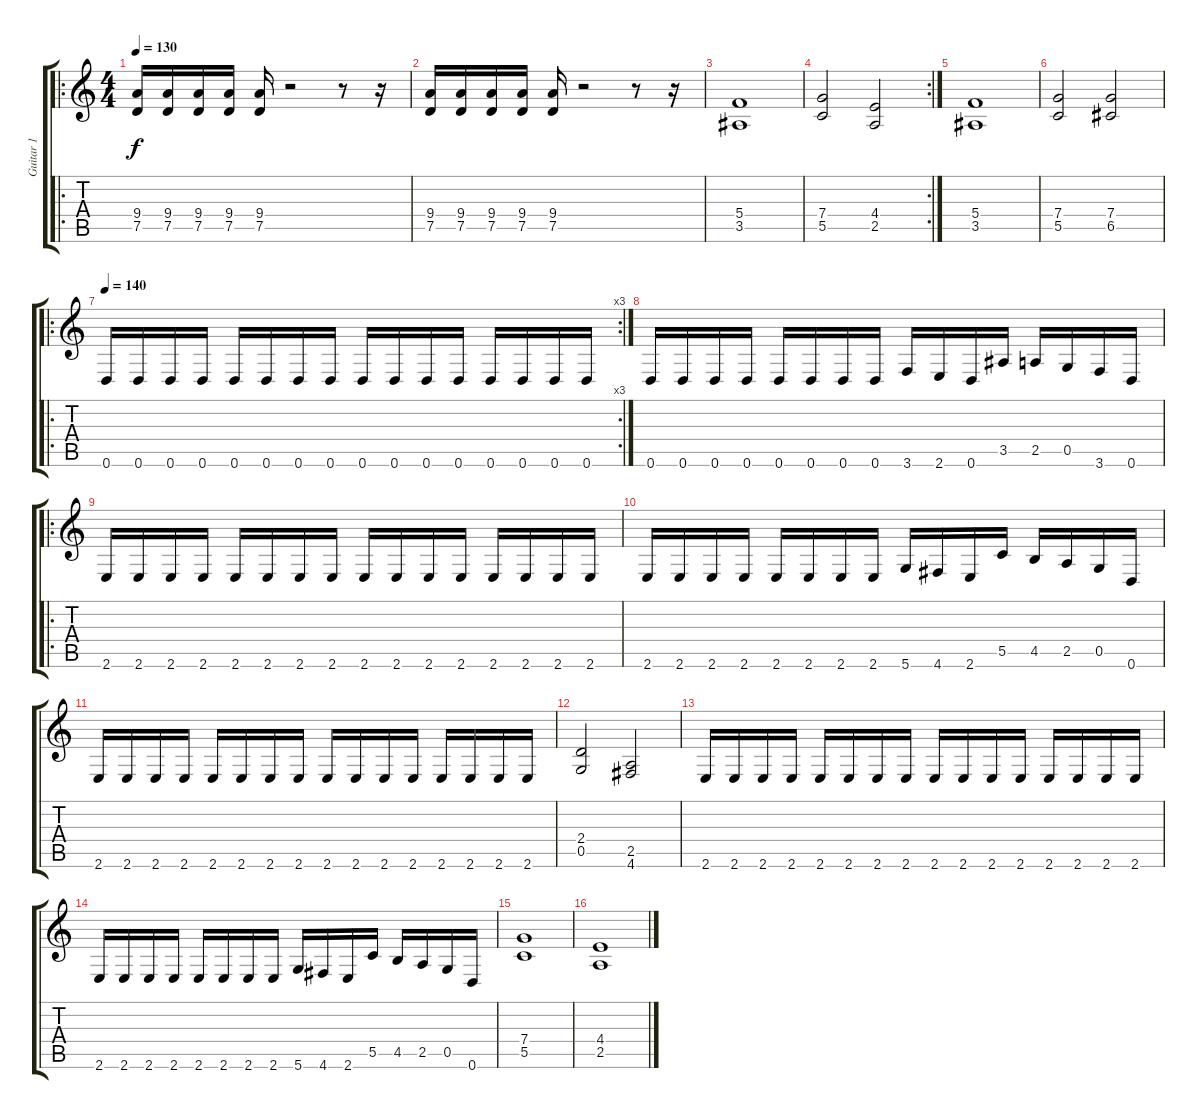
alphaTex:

\track ("Guitar 1" "Guitar 1") {instrument distortionguitar}
\staff {score tabs}
\tuning (D4 A3 F3 C3 G2 D2) {hide}
\ro
\ts (4 4)
\tempo 130
\clef g2
\ks c
(9.4 7.5).16{dy f balance 0 instrument distortionguitar} (9.4 7.5).16 (9.4 7.5).16 (9.4 7.5).16 (9.4 7.5).16 r.2 r.8 r.16 |
(9.4 7.5).16 (9.4 7.5).16 (9.4 7.5).16 (9.4 7.5).16 (9.4 7.5).16 r.2 r.8 r.16 |
(5.4 3.5).1 |
\rc 2
(7.4 5.5).2 (4.4 2.5).2 |
(5.4 3.5).1 |
(7.4 5.5).2 (7.4 6.5).2 |
\ro
\rc 3
\tempo 140
0.6.16 0.6.16 0.6.16 0.6.16 0.6.16 0.6.16 0.6.16 0.6.16 0.6.16 0.6.16 0.6.16 0.6.16 0.6.16 0.6.16 0.6.16 0.6.16 |
0.6.16 0.6.16 0.6.16 0.6.16 0.6.16 0.6.16 0.6.16 0.6.16 3.6.16 2.6.16 0.6.16 3.5.16 2.5.16 0.5.16 3.6.16 0.6.16 |
\ro
2.6.16 2.6.16 2.6.16 2.6.16 2.6.16 2.6.16 2.6.16 2.6.16 2.6.16 2.6.16 2.6.16 2.6.16 2.6.16 2.6.16 2.6.16 2.6.16 |
2.6.16 2.6.16 2.6.16 2.6.16 2.6.16 2.6.16 2.6.16 2.6.16 5.6.16 4.6.16 2.6.16 5.5.16 4.5.16 2.5.16 0.5.16 0.6.16 |
2.6.16 2.6.16 2.6.16 2.6.16 2.6.16 2.6.16 2.6.16 2.6.16 2.6.16 2.6.16 2.6.16 2.6.16 2.6.16 2.6.16 2.6.16 2.6.16 |
(2.4 0.5).2 (2.5 4.6).2 |
2.6.16 2.6.16 2.6.16 2.6.16 2.6.16 2.6.16 2.6.16 2.6.16 2.6.16 2.6.16 2.6.16 2.6.16 2.6.16 2.6.16 2.6.16 2.6.16 |
2.6.16 2.6.16 2.6.16 2.6.16 2.6.16 2.6.16 2.6.16 2.6.16 5.6.16 4.6.16 2.6.16 5.5.16 4.5.16 2.5.16 0.5.16 0.6.16 |
(7.4 5.5).1 |
(4.4 2.5).1
